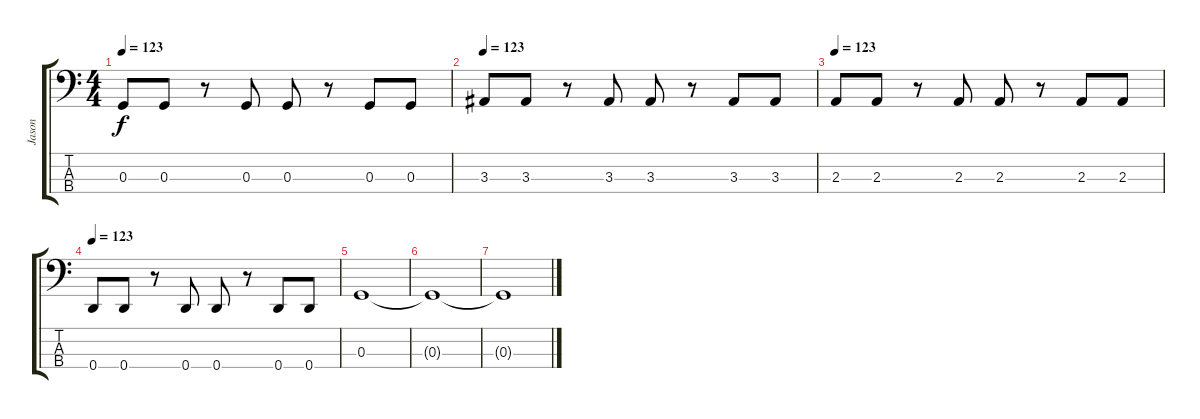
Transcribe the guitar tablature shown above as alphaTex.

\track ("Jason" "Jason") {instrument electricbassfinger}
\staff {score tabs}
\tuning (F2 C2 G1 D1) {hide}
\ts (4 4)
\tempo 123
\clef f4
\ks c
0.3.8{dy f} 0.3.8 r.8 0.3.8 0.3.8 r.8 0.3.8 0.3.8 |
\tempo 123
3.3.8 3.3.8 r.8 3.3.8 3.3.8 r.8 3.3.8 3.3.8 |
\tempo 123
2.3.8 2.3.8 r.8 2.3.8 2.3.8 r.8 2.3.8 2.3.8 |
\tempo 123
0.4.8 0.4.8 r.8 0.4.8 0.4.8 r.8 0.4.8 0.4.8 |
0.3.1 |
0.3{t}.1 |
0.3{t}.1
